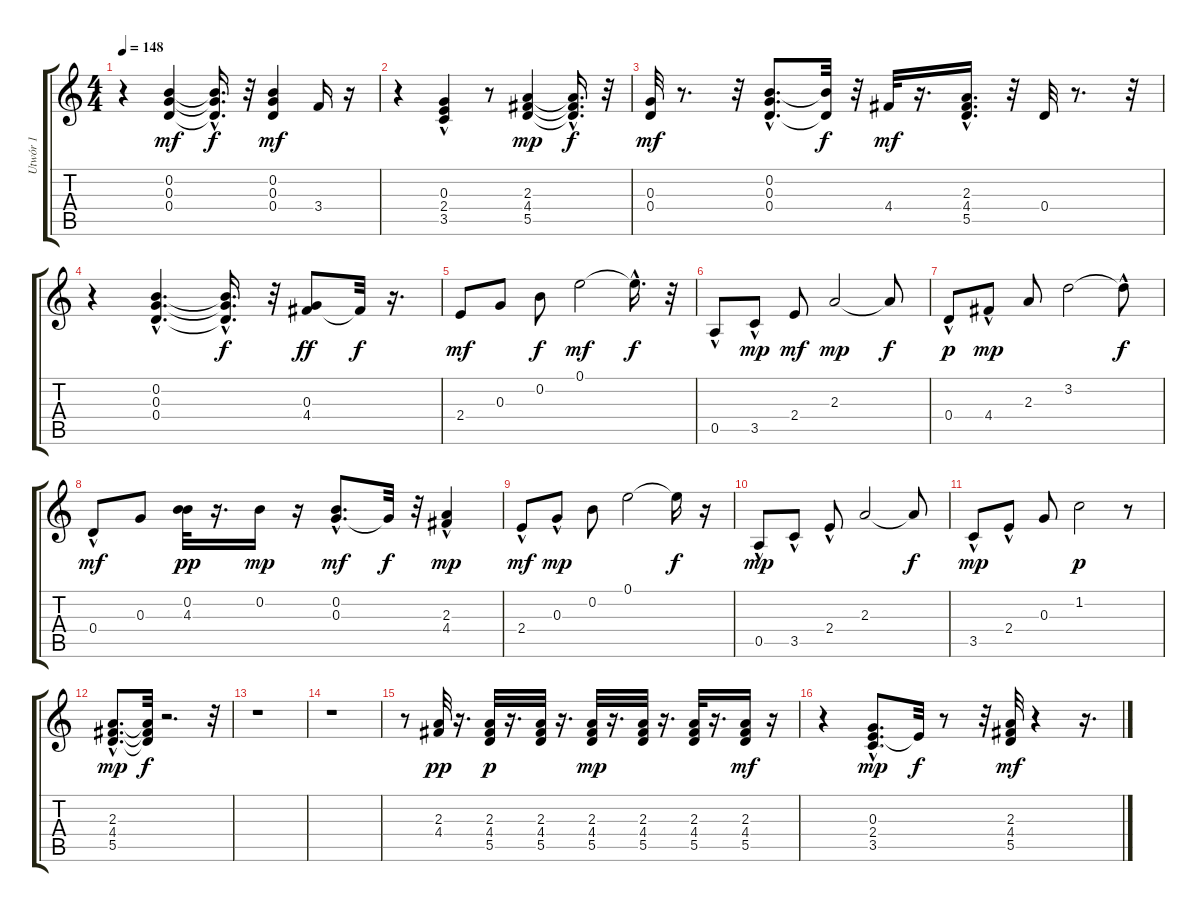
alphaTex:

\track ("Utwór 1" "Utwór 1") {instrument overdrivenguitar}
\staff {score tabs}
\tuning (E4 B3 G3 D3 A2 E2) {hide}
\ts (4 4)
\tempo 148
\clef g2
\ks c
r.4{dy f} (0.2 0.3 0.4).4{dy mf} (0.2{hac t} 0.3{hac t} 0.4{t}).16{d dy f} r.32 (0.2 0.3 0.4).4{dy mf} 3.4.16 r.16 |
r.4 (0.3{hac} 2.4 3.5{hac}).4 r.8 (2.3 4.4 5.5).4{dy mp} (2.3{hac t} 4.4{hac t} 5.5{hac t}).16{d dy f} r.32 |
(0.3 0.4).32{dy mf} r.8{d} r.32 (0.2{hac} 0.3{hac} 0.4{hac}).8{d} (0.2{t} 0.4{t}).32{dy f} r.32 4.4.32{dy mf} r.16{d} (2.3 4.4 5.5{hac}).16{d} r.32 0.4.32 r.8{d} r.32 |
r.4 (0.2{hac} 0.3{hac} 0.4{hac}).4{d} (0.2{hac t} 0.3{hac t} 0.4{hac t}).16{d dy f} r.32 (0.3 4.4).8{dy ff} 4.4{t}.32{dy f} r.16{d} |
2.4.8{dy mf} 0.3.8 0.2.8{dy f} 0.1.2{dy mf} 0.1{hac t}.16{d dy f} r.32 |
0.5{hac}.8 3.5{hac}.8{dy mp} 2.4.8{dy mf} 2.3.2{dy mp} 2.3{t}.8{dy f} |
0.4{hac}.8{dy p} 4.4{hac}.8{dy mp} 2.3.8 3.2.2 3.2{hac t}.8{dy f} |
0.4{hac}.8{dy mf} 0.3.8 (0.2 4.3).32{dy pp} r.16{d} 0.2.16{dy mp} r.16 (0.2{hac} 0.3{hac}).8{d dy mf} 0.3{t}.32{dy f} r.32 (2.3 4.4{hac}).4{dy mp} |
2.4{hac}.8{dy mf} 0.3{hac}.8{dy mp} 0.2.8 0.1.2 0.1{t}.16{dy f} r.16 |
0.5{hac}.8{dy mp} 3.5{hac}.8 2.4{hac}.8 2.3.2 2.3{t}.8{dy f} |
3.5{hac}.8{dy mp} 2.4{hac}.8 0.3.8 1.2.2{dy p} r.8 |
(2.3{hac} 4.4{hac} 5.5{hac}).8{d dy mp} (2.3{t} 4.4{t} 5.5{t}).32{dy f} r.2{d} r.32 |
r.1 |
r.1 |
r.8 (2.3 4.4).32{dy pp} r.16{d} (2.3 4.4 5.5).32{dy p} r.16{d} (2.3 4.4 5.5).32 r.16{d} (2.3 4.4 5.5).32{dy mp} r.16{d} (2.3 4.4 5.5).32 r.16{d} (2.3 4.4 5.5).32 r.16{d} (2.3 4.4 5.5).16{dy mf} r.16 |
r.4 (0.3 2.4{hac} 3.5).8{d dy mp} 2.4{t}.32{dy f} r.8 r.32 (2.3 4.4 5.5).32{dy mf} r.4 r.16{d}
